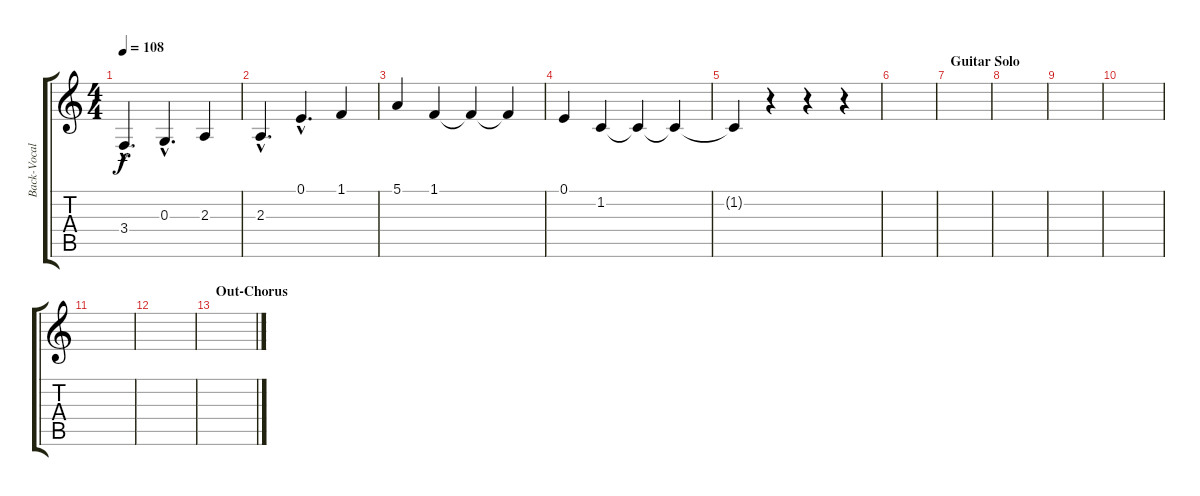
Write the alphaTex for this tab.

\track ("Back-Vocal" "Back-Vocal") {instrument sopranosax}
\staff {score tabs}
\tuning (E4 B3 G3 D3 A2 E2) {hide}
\ts (4 4)
\tempo 108
\clef g2
\ks c
3.4{hac}.4{d dy f} 0.3{hac}.4{d} 2.3.4 |
2.3{hac}.4{d} 0.1{hac}.4{d} 1.1.4 |
5.1.4 1.1.4 1.1{t}.4 1.1{t}.4 |
0.1.4 1.2.4 1.2{t}.4 1.2{t}.4 |
1.2{t}.4 r.4 r.4 r.4 |
|
\section ("" "Guitar Solo")
|
|
|
|
|
|
\section ("" "Out-Chorus")
